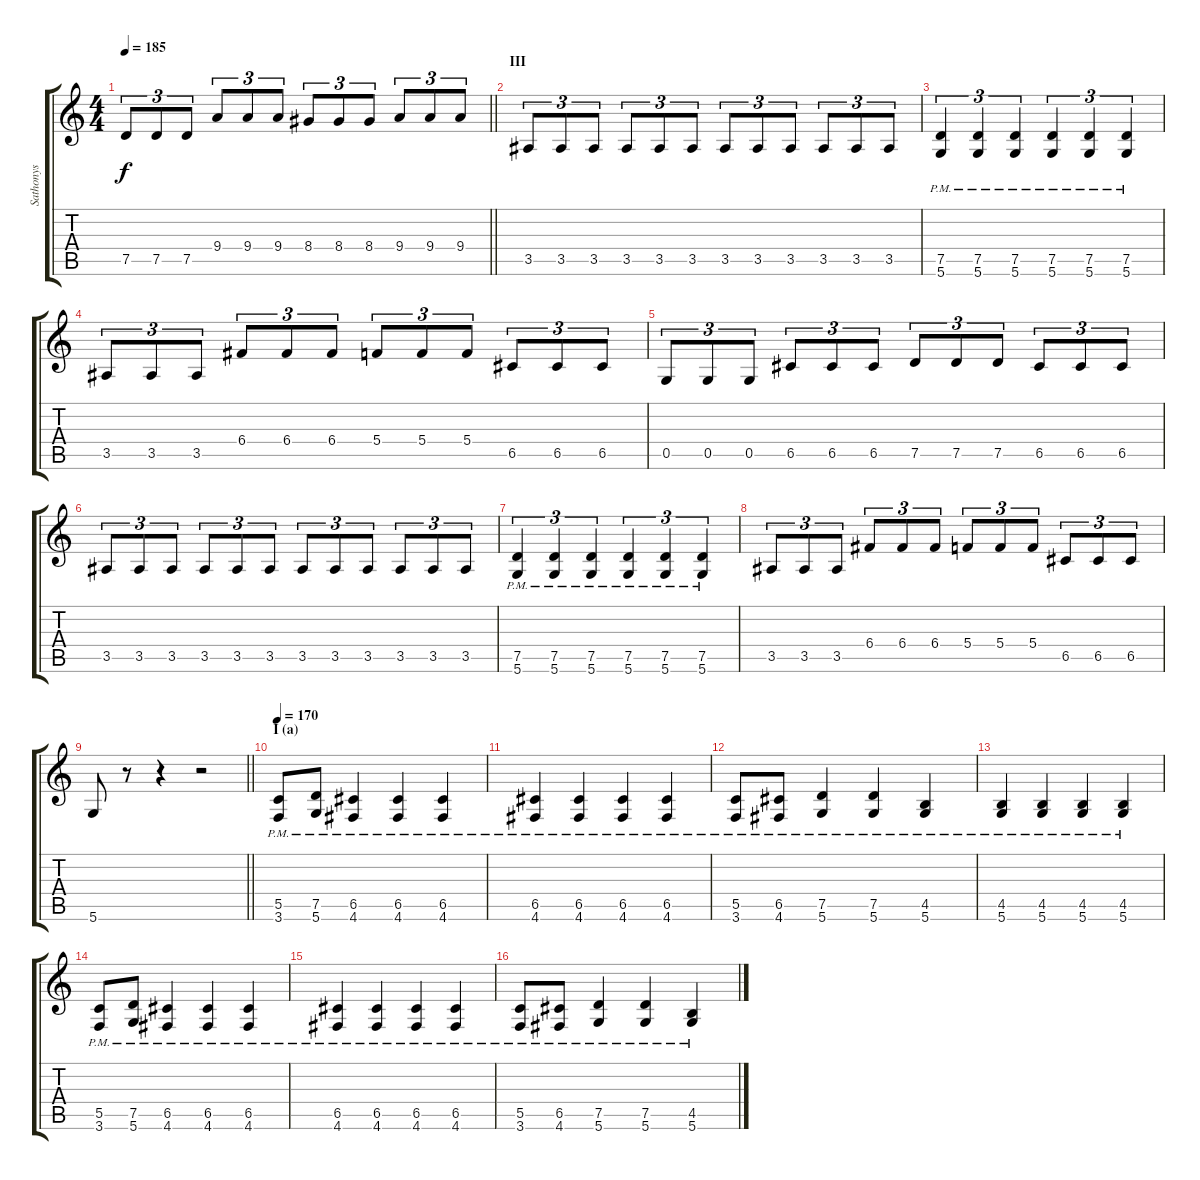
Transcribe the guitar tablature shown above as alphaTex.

\track ("Sathonys" "Sathonys") {instrument distortionguitar}
\staff {score tabs}
\tuning (D4 A3 F3 C3 G2 D2) {hide}
\ts (4 4)
\tempo 185
\clef g2
\barLineRight lightlight
\ks c
7.5.8{tu (3 2) dy f} 7.5.8{tu (3 2)} 7.5.8{tu (3 2)} 9.4.8{tu (3 2)} 9.4.8{tu (3 2)} 9.4.8{tu (3 2)} 8.4.8{tu (3 2)} 8.4.8{tu (3 2)} 8.4.8{tu (3 2)} 9.4.8{tu (3 2)} 9.4.8{tu (3 2)} 9.4.8{tu (3 2)} |
\section ("" "III")
3.5.8{tu (3 2)} 3.5.8{tu (3 2)} 3.5.8{tu (3 2)} 3.5.8{tu (3 2)} 3.5.8{tu (3 2)} 3.5.8{tu (3 2)} 3.5.8{tu (3 2)} 3.5.8{tu (3 2)} 3.5.8{tu (3 2)} 3.5.8{tu (3 2)} 3.5.8{tu (3 2)} 3.5.8{tu (3 2)} |
(7.5{pm} 5.6{pm}).4{tu (3 2)} (7.5{pm} 5.6{pm}).4{tu (3 2)} (7.5{pm} 5.6{pm}).4{tu (3 2)} (7.5{pm} 5.6{pm}).4{tu (3 2)} (7.5{pm} 5.6{pm}).4{tu (3 2)} (7.5{pm} 5.6{pm}).4{tu (3 2)} |
3.5.8{tu (3 2)} 3.5.8{tu (3 2)} 3.5.8{tu (3 2)} 6.4.8{tu (3 2)} 6.4.8{tu (3 2)} 6.4.8{tu (3 2)} 5.4.8{tu (3 2)} 5.4.8{tu (3 2)} 5.4.8{tu (3 2)} 6.5.8{tu (3 2)} 6.5.8{tu (3 2)} 6.5.8{tu (3 2)} |
0.5.8{tu (3 2)} 0.5.8{tu (3 2)} 0.5.8{tu (3 2)} 6.5.8{tu (3 2)} 6.5.8{tu (3 2)} 6.5.8{tu (3 2)} 7.5.8{tu (3 2)} 7.5.8{tu (3 2)} 7.5.8{tu (3 2)} 6.5.8{tu (3 2)} 6.5.8{tu (3 2)} 6.5.8{tu (3 2)} |
3.5.8{tu (3 2)} 3.5.8{tu (3 2)} 3.5.8{tu (3 2)} 3.5.8{tu (3 2)} 3.5.8{tu (3 2)} 3.5.8{tu (3 2)} 3.5.8{tu (3 2)} 3.5.8{tu (3 2)} 3.5.8{tu (3 2)} 3.5.8{tu (3 2)} 3.5.8{tu (3 2)} 3.5.8{tu (3 2)} |
(7.5{pm} 5.6{pm}).4{tu (3 2)} (7.5{pm} 5.6{pm}).4{tu (3 2)} (7.5{pm} 5.6{pm}).4{tu (3 2)} (7.5{pm} 5.6{pm}).4{tu (3 2)} (7.5{pm} 5.6{pm}).4{tu (3 2)} (7.5{pm} 5.6{pm}).4{tu (3 2)} |
3.5.8{tu (3 2)} 3.5.8{tu (3 2)} 3.5.8{tu (3 2)} 6.4.8{tu (3 2)} 6.4.8{tu (3 2)} 6.4.8{tu (3 2)} 5.4.8{tu (3 2)} 5.4.8{tu (3 2)} 5.4.8{tu (3 2)} 6.5.8{tu (3 2)} 6.5.8{tu (3 2)} 6.5.8{tu (3 2)} |
\barLineRight lightlight
5.6.8 r.8 r.4 r.2 |
\section ("" "I (a)")
\tempo 170
(5.5{pm} 3.6).8 (7.5{pm} 5.6).8 (6.5{pm} 4.6).4 (6.5{pm} 4.6).4 (6.5{pm} 4.6).4 |
(6.5{pm} 4.6).4 (6.5{pm} 4.6).4 (6.5{pm} 4.6).4 (6.5{pm} 4.6).4 |
(5.5{pm} 3.6).8 (6.5{pm} 4.6).8 (7.5{pm} 5.6).4 (7.5{pm} 5.6).4 (4.5{pm} 5.6).4 |
(4.5{pm} 5.6).4 (4.5{pm} 5.6).4 (4.5{pm} 5.6).4 (4.5{pm} 5.6).4 |
(5.5{pm} 3.6).8 (7.5{pm} 5.6).8 (6.5{pm} 4.6).4 (6.5{pm} 4.6).4 (6.5{pm} 4.6).4 |
(6.5{pm} 4.6).4 (6.5{pm} 4.6).4 (6.5{pm} 4.6).4 (6.5{pm} 4.6).4 |
(5.5{pm} 3.6).8 (6.5{pm} 4.6).8 (7.5{pm} 5.6).4 (7.5{pm} 5.6).4 (4.5{pm} 5.6).4
